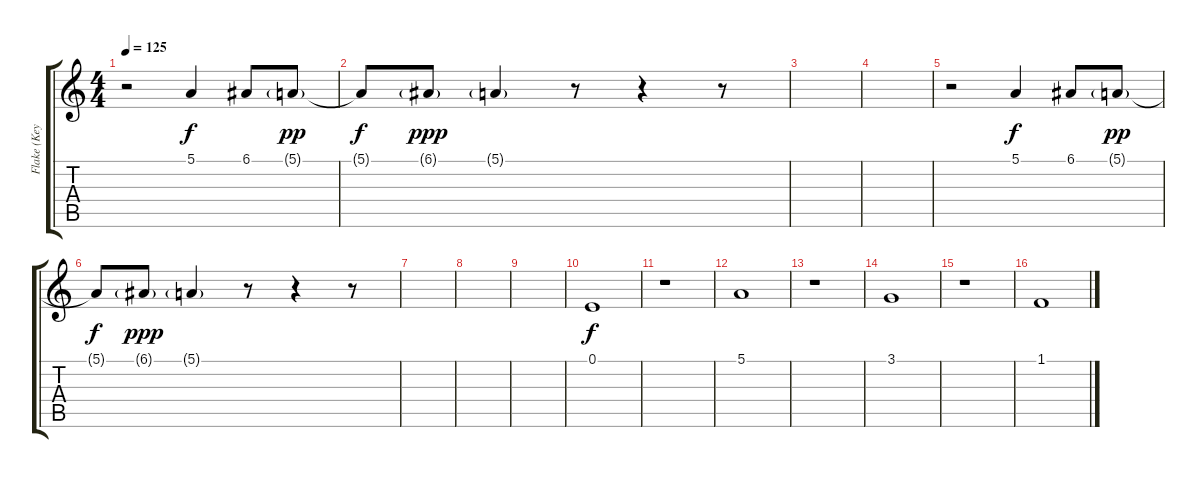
\track ("Flake (Keyboard)" "Flake (Key") {instrument fx3crystal}
\staff {score tabs}
\tuning (E4 B3 G3 D3 A2 E2) {hide}
\ts (4 4)
\tempo 125
\clef g2
\ks c
r.2{dy f volume 9 instrument fx3crystal} 5.1.4 6.1.8 5.1{g}.8{dy pp volume 4} |
5.1{t}.8{dy f} 6.1{g}.8{dy ppp} 5.1{g}.4 r.8 r.4 r.8 |
|
|
r.2{volume 9} 5.1.4{dy f} 6.1.8 5.1{g}.8{dy pp volume 4} |
5.1{t}.8{dy f} 6.1{g}.8{dy ppp} 5.1{g}.4 r.8 r.4 r.8 |
|
|
|
0.1.1{dy f volume 16 instrument drawbarorgan} |
r.1 |
5.1.1 |
r.1 |
3.1.1 |
r.1 |
1.1.1
